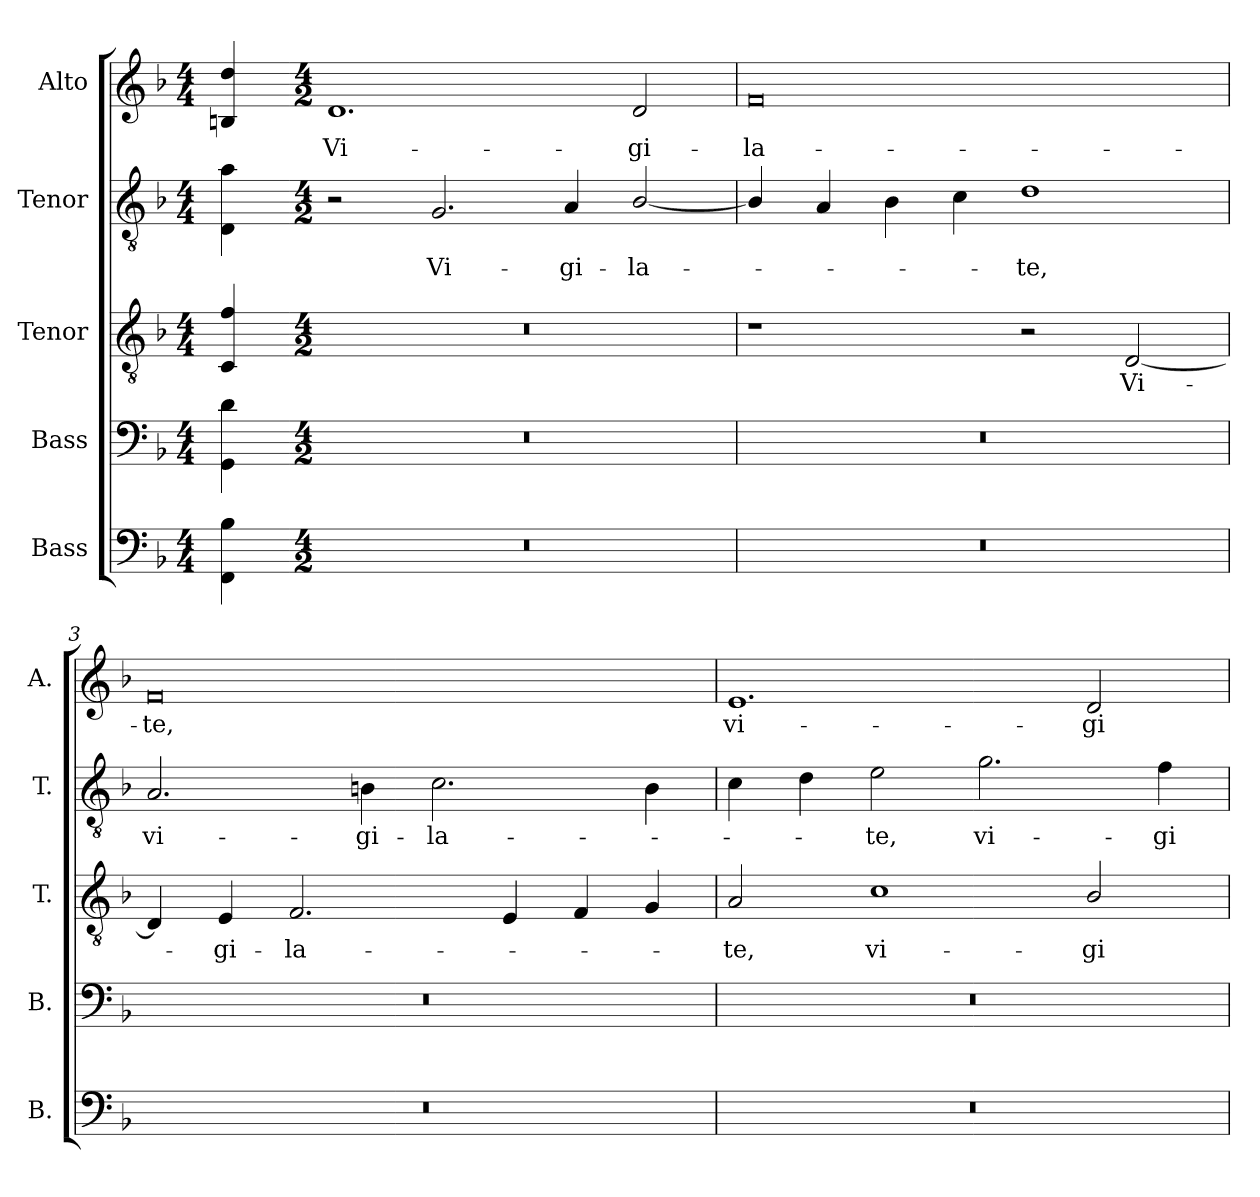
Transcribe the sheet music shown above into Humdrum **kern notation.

**kern	**kern	**kern	**text	**kern	**text	**kern	**text
*part5	*part4	*part3	*part3	*part2	*part2	*part1	*part1
*staff5	*staff4	*staff3	*staff3	*staff2	*staff2	*staff1	*staff1
*I"Bass	*I"Bass	*I"Tenor	*	*I"Tenor	*	*I"Alto	*
*I'B.	*I'B.	*I'T.	*	*I'T.	*	*I'A.	*
!!LO:PB:g=z
*clefF4	*clefF4	*clefGv2	*	*clefGv2	*	*clefG2	*
*	*	*ITrd7c12	*	*ITrd7c12	*	*	*
*k[b-]	*k[b-]	*k[b-]	*	*k[b-]	*	*k[b-]	*
*F:	*F:	*F:	*	*F:	*	*F:	*
*M4/4	*M4/4	*M4/4	*	*M4/4	*	*M4/4	*
=	=	=	=	=	=	=	=
4FFi\ 4B-i	4GGi\ 4di	4CCi/ 4Fi	.	4DDi\ 4Ai	.	4Bni/ 4ddi	.
=1-	=1-	=1-	=1-	=1-	=1-	=1-	=1-
*M4/2	*M4/2	*M4/2	*	*M4/2	*	*M4/2	*
!LO:N:vis=1	!LO:N:vis=1	!LO:N:vis=1	!	!	!	!	!
!	!	!	!	!	!	!	!LO:LY:b:color=#000000
0r	0r	0r	.	2r	.	1.di	Vi-
!	!	!	!	!	!LO:LY:b:color=#000000	!	!
.	.	.	.	2.GGi/	Vi-	.	.
!	!	!	!	!	!LO:LY:b:color=#000000	!	!
.	.	.	.	4AAi/	-gi-	.	.
!	!	!	!	!	!LO:LY:b:color=#000000	!	!
!	!	!	!	!	!	!	!LO:LY:b:color=#000000
.	.	.	.	[2BB-i/	-la-	2di/	-gi-
=2	=2	=2	=2	=2	=2	=2	=2
!LO:N:vis=1	!LO:N:vis=1	!	!	!	!	!	!
!	!	!	!	!	!	!	!LO:LY:b:color=#000000
0r	0r	1r	.	4BB-i/]	.	0fi	-la-
.	.	.	.	4AAi/	.	.	.
.	.	.	.	4BB-i\	.	.	.
.	.	.	.	4Ci\	.	.	.
!	!	!	!	!	!LO:LY:b:color=#000000	!	!
.	.	2r	.	1Di	-te,	.	.
!	!	!	!LO:LY:b:color=#000000	!	!	!	!
.	.	[2DDi/	Vi-	.	.	.	.
=3	=3	=3	=3	=3	=3	=3	=3
!LO:N:vis=1	!LO:N:vis=1	!	!	!	!	!	!
!	!	!	!	!	!LO:LY:b:color=#000000	!	!
!	!	!	!	!	!	!	!LO:LY:b:color=#000000
0r	0r	4DDi/]	.	2.AAi/	vi-	0fi	-te,
!	!	!	!LO:LY:b:color=#000000	!	!	!	!
.	.	4EEi/	-gi-	.	.	.	.
!	!	!	!LO:LY:b:color=#000000	!	!	!	!
.	.	2.FFi/	-la-	.	.	.	.
!	!	!	!	!	!LO:LY:b:color=#000000	!	!
.	.	.	.	4BBni\	-gi-	.	.
!	!	!	!	!	!LO:LY:b:color=#000000	!	!
.	.	.	.	2.Ci\	-la-	.	.
.	.	4EEi/	.	.	.	.	.
.	.	4FFi/	.	.	.	.	.
.	.	4GGi/	.	4BBi\	.	.	.
=4	=4	=4	=4	=4	=4	=4	=4
!LO:N:vis=1	!LO:N:vis=1	!	!	!	!	!	!
!	!	!	!LO:LY:b:color=#000000	!	!	!	!
!	!	!	!	!	!	!	!LO:LY:b:color=#000000
0r	0r	2AAi/	-te,	4Ci\	.	1.ei	vi-
.	.	.	.	4Di\	.	.	.
!	!	!	!LO:LY:b:color=#000000	!	!	!	!
!	!	!	!	!	!LO:LY:b:color=#000000	!	!
.	.	1Ci	vi-	2Ei\	-te,	.	.
!	!	!	!	!	!LO:LY:b:color=#000000	!	!
.	.	.	.	2.Gi\	vi-	.	.
!	!	!	!LO:LY:b:color=#000000	!	!	!	!
!	!	!	!	!	!	!	!LO:LY:b:color=#000000
.	.	2BB-i/	-gi-	.	.	2di/	-gi-
!	!	!	!	!	!LO:LY:b:color=#000000	!	!
.	.	.	.	4Fi\	-gi-	.	.
=	=	=	=	=	=	=	=
*-	*-	*-	*-	*-	*-	*-	*-
